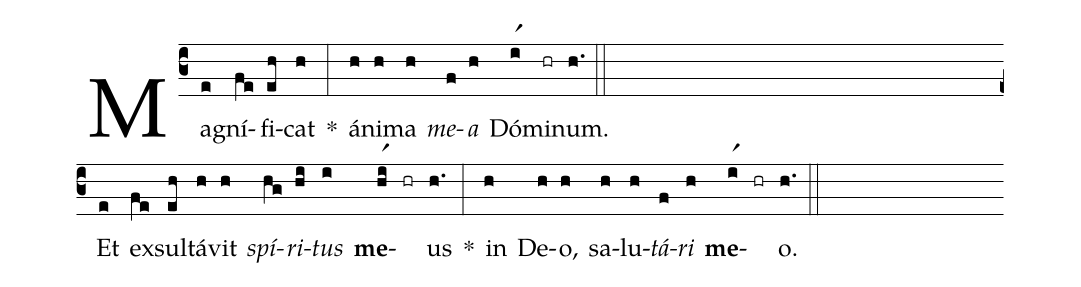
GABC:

%%
(c3)
Mag(e)ní(fe)fi(eh)cat(h) *(:)
á(h)ni(h)ma(h) <i>me</i>(f)<i>a</i>(h) Dó(ir1)mi(hr)num.(h.) (::Z)

Et(e) ex(fe)sul(eh)tá(h)vit(h) <i>spí</i>(hg)<i>ri</i>(hi)<i>tus</i>(i) <b>me</b>-(hir1) (hr) us(h.) *(:)
in(h) De(h)o,(h) sa(h)lu(h)<i>tá</i>(f)<i>ri</i>(h) <b>me</b>-(ir1) (hr) o.(h.) (::)
